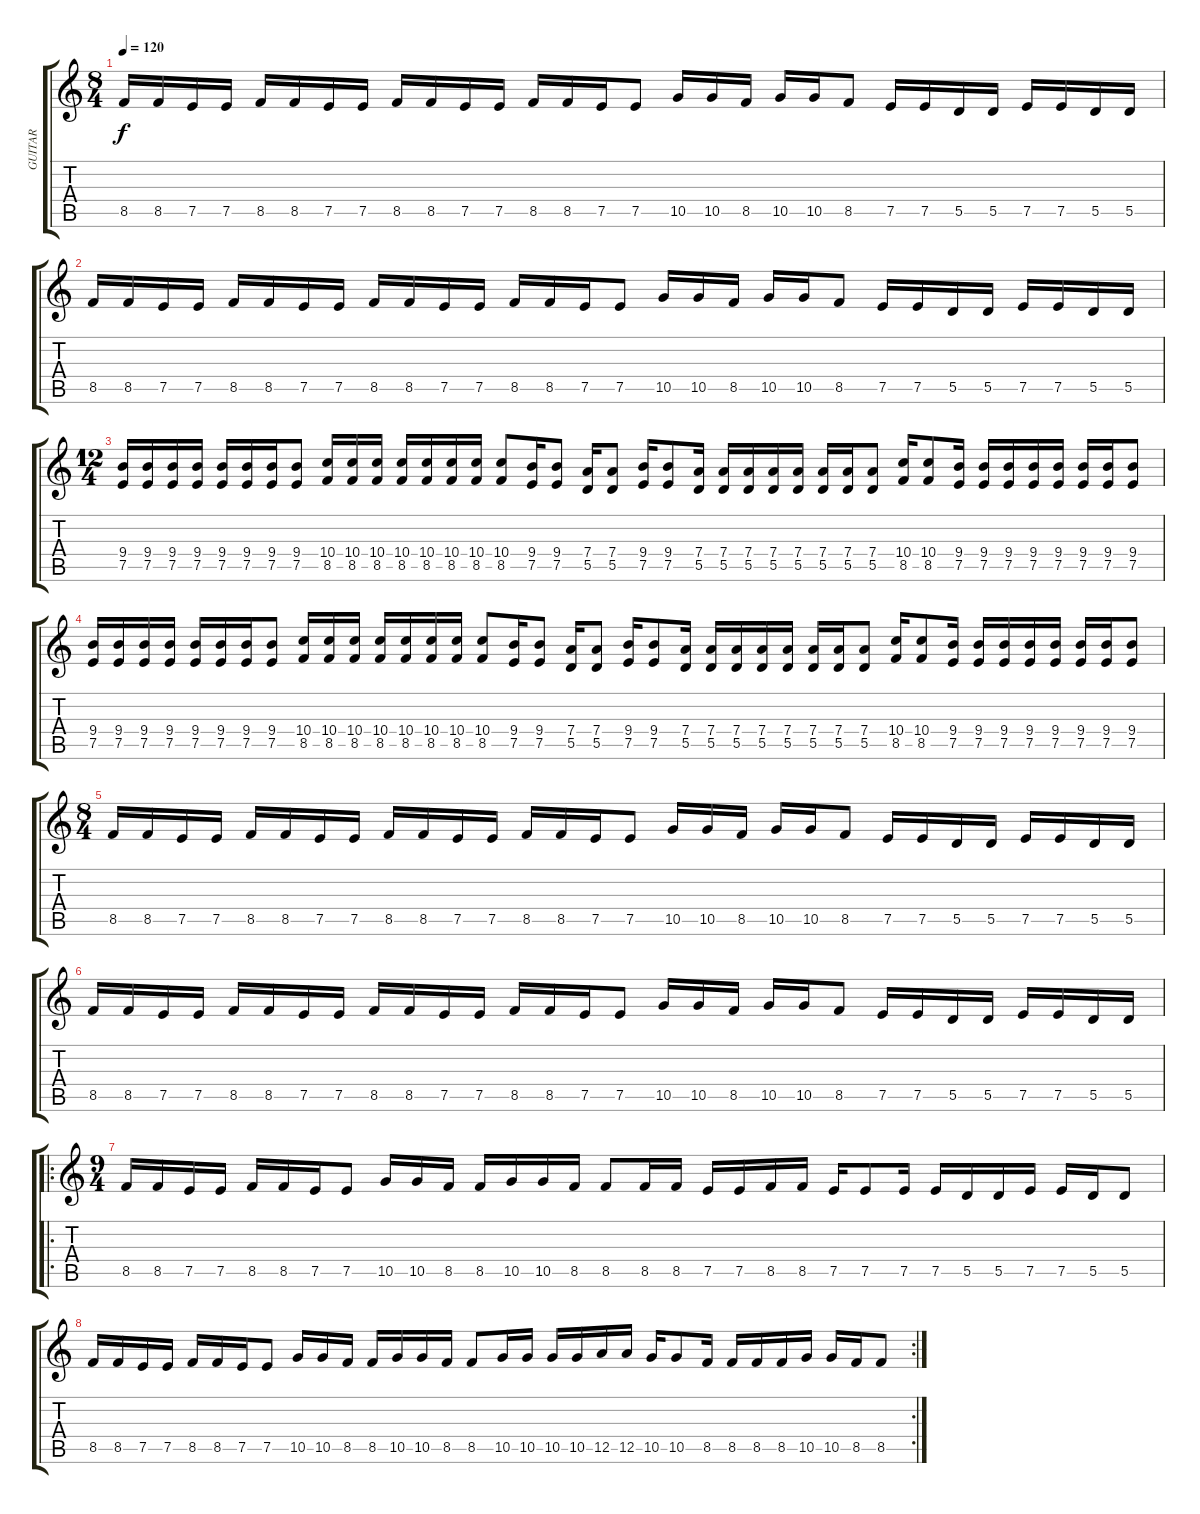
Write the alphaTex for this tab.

\track ("GUITAR" "GUITAR") {instrument distortionguitar}
\staff {score tabs}
\tuning (E4 B3 G3 D3 A2 E2) {hide}
\ts (8 4)
\tempo 120
\clef g2
\ks c
8.5.16{dy f} 8.5.16 7.5.16 7.5.16 8.5.16 8.5.16 7.5.16 7.5.16 8.5.16 8.5.16 7.5.16 7.5.16 8.5.16 8.5.16 7.5.16 7.5.8 10.5.16 10.5.16 8.5.16 10.5.16 10.5.16 8.5.8 7.5.16 7.5.16 5.5.16 5.5.16 7.5.16 7.5.16 5.5.16 5.5.16 |
8.5.16 8.5.16 7.5.16 7.5.16 8.5.16 8.5.16 7.5.16 7.5.16 8.5.16 8.5.16 7.5.16 7.5.16 8.5.16 8.5.16 7.5.16 7.5.8 10.5.16 10.5.16 8.5.16 10.5.16 10.5.16 8.5.8 7.5.16 7.5.16 5.5.16 5.5.16 7.5.16 7.5.16 5.5.16 5.5.16 |
\ts (12 4)
(9.4 7.5).16 (9.4 7.5).16 (9.4 7.5).16 (9.4 7.5).16 (9.4 7.5).16 (9.4 7.5).16 (9.4 7.5).16 (9.4 7.5).8 (10.4 8.5).16 (10.4 8.5).16 (10.4 8.5).16 (10.4 8.5).16 (10.4 8.5).16 (10.4 8.5).16 (10.4 8.5).16 (10.4 8.5).8 (9.4 7.5).16 (9.4 7.5).8 (7.4 5.5).16 (7.4 5.5).8 (9.4 7.5).16 (9.4 7.5).8 (7.4 5.5).16 (7.4 5.5).16 (7.4 5.5).16 (7.4 5.5).16 (7.4 5.5).16 (7.4 5.5).16 (7.4 5.5).16 (7.4 5.5).8 (10.4 8.5).16 (10.4 8.5).8 (9.4 7.5).16 (9.4 7.5).16 (9.4 7.5).16 (9.4 7.5).16 (9.4 7.5).16 (9.4 7.5).16 (9.4 7.5).16 (9.4 7.5).8 |
(9.4 7.5).16 (9.4 7.5).16 (9.4 7.5).16 (9.4 7.5).16 (9.4 7.5).16 (9.4 7.5).16 (9.4 7.5).16 (9.4 7.5).8 (10.4 8.5).16 (10.4 8.5).16 (10.4 8.5).16 (10.4 8.5).16 (10.4 8.5).16 (10.4 8.5).16 (10.4 8.5).16 (10.4 8.5).8 (9.4 7.5).16 (9.4 7.5).8 (7.4 5.5).16 (7.4 5.5).8 (9.4 7.5).16 (9.4 7.5).8 (7.4 5.5).16 (7.4 5.5).16 (7.4 5.5).16 (7.4 5.5).16 (7.4 5.5).16 (7.4 5.5).16 (7.4 5.5).16 (7.4 5.5).8 (10.4 8.5).16 (10.4 8.5).8 (9.4 7.5).16 (9.4 7.5).16 (9.4 7.5).16 (9.4 7.5).16 (9.4 7.5).16 (9.4 7.5).16 (9.4 7.5).16 (9.4 7.5).8 |
\ts (8 4)
8.5.16 8.5.16 7.5.16 7.5.16 8.5.16 8.5.16 7.5.16 7.5.16 8.5.16 8.5.16 7.5.16 7.5.16 8.5.16 8.5.16 7.5.16 7.5.8 10.5.16 10.5.16 8.5.16 10.5.16 10.5.16 8.5.8 7.5.16 7.5.16 5.5.16 5.5.16 7.5.16 7.5.16 5.5.16 5.5.16 |
8.5.16 8.5.16 7.5.16 7.5.16 8.5.16 8.5.16 7.5.16 7.5.16 8.5.16 8.5.16 7.5.16 7.5.16 8.5.16 8.5.16 7.5.16 7.5.8 10.5.16 10.5.16 8.5.16 10.5.16 10.5.16 8.5.8 7.5.16 7.5.16 5.5.16 5.5.16 7.5.16 7.5.16 5.5.16 5.5.16 |
\ro
\ts (9 4)
8.5.16 8.5.16 7.5.16 7.5.16 8.5.16 8.5.16 7.5.16 7.5.8 10.5.16 10.5.16 8.5.16 8.5.16 10.5.16 10.5.16 8.5.16 8.5.8 8.5.16 8.5.16 7.5.16 7.5.16 8.5.16 8.5.16 7.5.16 7.5.8 7.5.16 7.5.16 5.5.16 5.5.16 7.5.16 7.5.16 5.5.16 5.5.8 |
\rc 2
8.5.16 8.5.16 7.5.16 7.5.16 8.5.16 8.5.16 7.5.16 7.5.8 10.5.16 10.5.16 8.5.16 8.5.16 10.5.16 10.5.16 8.5.16 8.5.8 10.5.16 10.5.16 10.5.16 10.5.16 12.5.16 12.5.16 10.5.16 10.5.8 8.5.16 8.5.16 8.5.16 8.5.16 10.5.16 10.5.16 8.5.16 8.5.8
